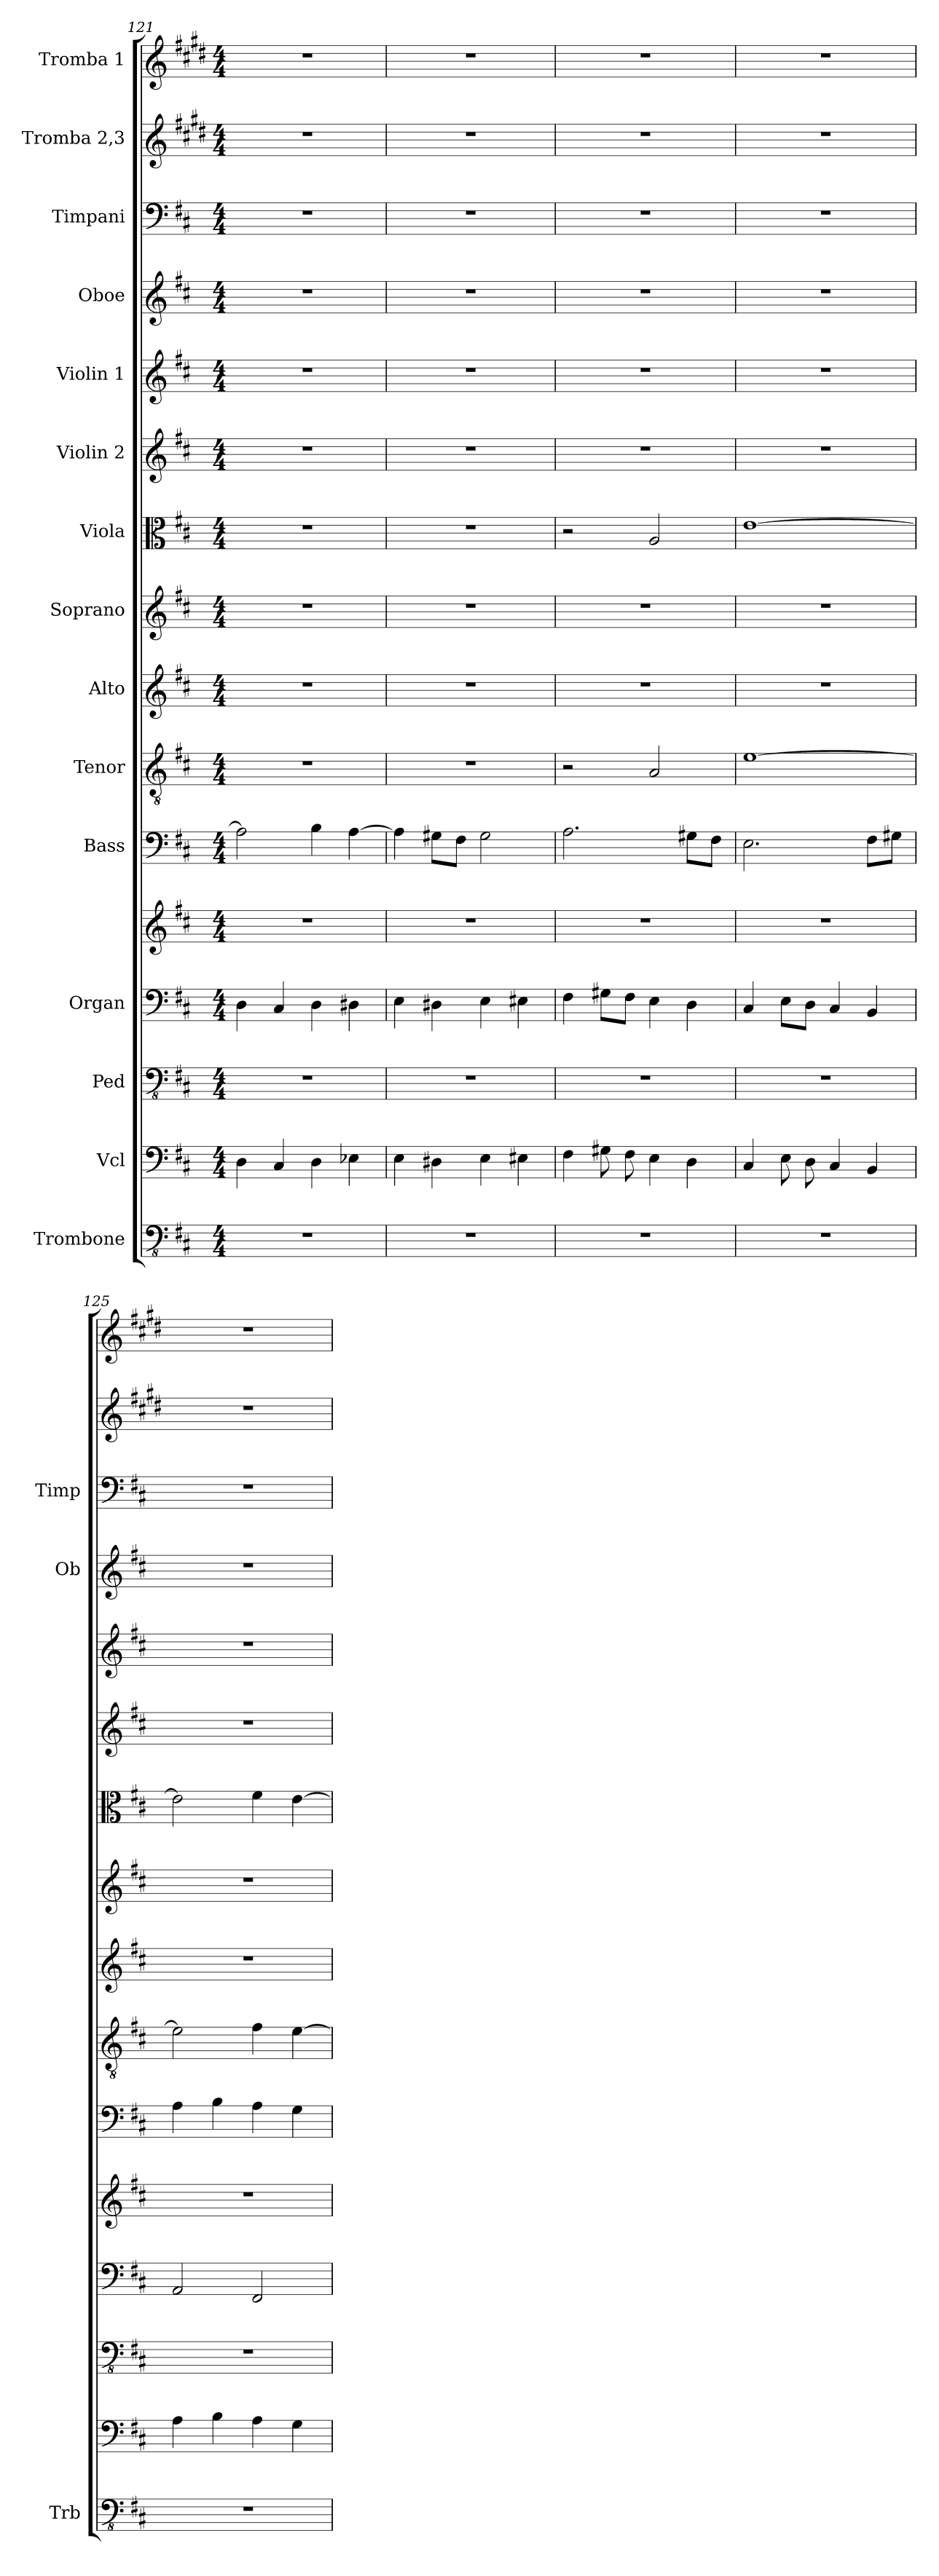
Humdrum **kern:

**kern	**kern	**kern	**kern	**kern	**kern	**kern	**kern	**kern	**kern	**kern	**kern	**kern	**kern	**kern	**kern
*part15	*part14	*part13	*part12	*part12	*part11	*part10	*part9	*part8	*part7	*part6	*part5	*part4	*part3	*part2	*part1
*staff16	*staff15	*staff14	*staff13	*staff12	*staff11	*staff10	*staff9	*staff8	*staff7	*staff6	*staff5	*staff4	*staff3	*staff2	*staff1
*I"Trombone	*I"Vcl	*I"Ped	*I"Organ	*	*I"Bass	*I"Tenor	*I"Alto	*I"Soprano	*I"Viola	*I"Violin 2	*I"Violin 1	*I"Oboe	*I"Timpani	*I"Tromba 2,3	*I"Tromba 1
*I'Trb	*	*	*	*	*	*	*	*	*	*	*	*I'Ob	*I'Timp	*	*
*clefFv4	*clefF4	*clefFv4	*clefF4	*clefG2	*clefF4	*clefGv2	*clefG2	*clefG2	*clefC3	*clefG2	*clefG2	*clefG2	*clefF4	*clefG2	*clefG2
*	*	*	*	*	*	*	*	*	*	*	*	*	*	*ITrd1c2	*ITrd1c2
*k[f#c#]	*k[f#c#]	*k[f#c#]	*k[f#c#]	*k[f#c#]	*k[f#c#]	*k[f#c#]	*k[f#c#]	*k[f#c#]	*k[f#c#]	*k[f#c#]	*k[f#c#]	*k[f#c#]	*k[f#c#]	*k[f#c#]	*k[f#c#]
*M4/4	*M4/4	*M4/4	*M4/4	*M4/4	*M4/4	*M4/4	*M4/4	*M4/4	*M4/4	*M4/4	*M4/4	*M4/4	*M4/4	*M4/4	*M4/4
=121	=121	=121	=121	=121	=121	=121	=121	=121	=121	=121	=121	=121	=121	=121	=121
1r	4D\	1r	4D\	1r	2A\]	1r	1r	1r	1r	1r	1r	1r	1r	1r	1r
.	4C#/	.	4C#/	.	.	.	.	.	.	.	.	.	.	.	.
.	4D\	.	4D\	.	4B\	.	.	.	.	.	.	.	.	.	.
.	4E-X\	.	4D#X\	.	[4A\	.	.	.	.	.	.	.	.	.	.
=122	=122	=122	=122	=122	=122	=122	=122	=122	=122	=122	=122	=122	=122	=122	=122
1r	4E\	1r	4E\	1r	4A\]	1r	1r	1r	1r	1r	1r	1r	1r	1r	1r
.	4D#X\	.	4D#X\	.	8G#X\L	.	.	.	.	.	.	.	.	.	.
.	.	.	.	.	8F#\J	.	.	.	.	.	.	.	.	.	.
.	4E\	.	4E\	.	2G#\	.	.	.	.	.	.	.	.	.	.
.	4E#X\	.	4E#X\	.	.	.	.	.	.	.	.	.	.	.	.
=123	=123	=123	=123	=123	=123	=123	=123	=123	=123	=123	=123	=123	=123	=123	=123
1r	4F#\	1r	4F#\	1r	2.A\	2r	1r	1r	2r	1r	1r	1r	1r	1r	1r
.	8G#X\	.	8G#X\L	.	.	.	.	.	.	.	.	.	.	.	.
.	8F#\	.	8F#\J	.	.	.	.	.	.	.	.	.	.	.	.
.	4E\	.	4E\	.	.	2A/	.	.	2A/	.	.	.	.	.	.
.	4D\	.	4D\	.	8G#X\L	.	.	.	.	.	.	.	.	.	.
.	.	.	.	.	8F#\J	.	.	.	.	.	.	.	.	.	.
=124	=124	=124	=124	=124	=124	=124	=124	=124	=124	=124	=124	=124	=124	=124	=124
1r	4C#/	1r	4C#/	1r	2.E\	[1e	1r	1r	[1e	1r	1r	1r	1r	1r	1r
.	8E\	.	8E\L	.	.	.	.	.	.	.	.	.	.	.	.
.	8D\	.	8D\J	.	.	.	.	.	.	.	.	.	.	.	.
.	4C#/	.	4C#/	.	.	.	.	.	.	.	.	.	.	.	.
.	4BB/	.	4BB/	.	8F#\L	.	.	.	.	.	.	.	.	.	.
.	.	.	.	.	8G#X\J	.	.	.	.	.	.	.	.	.	.
=125	=125	=125	=125	=125	=125	=125	=125	=125	=125	=125	=125	=125	=125	=125	=125
1r	4A\	1r	2AA/	1r	4A\	2e\]	1r	1r	2e\]	1r	1r	1r	1r	1r	1r
.	4B\	.	.	.	4B\	.	.	.	.	.	.	.	.	.	.
.	4A\	.	2FF#/	.	4A\	4f#\	.	.	4f#\	.	.	.	.	.	.
.	4G\	.	.	.	4G\	[4e\	.	.	[4e\	.	.	.	.	.	.
=	=	=	=	=	=	=	=	=	=	=	=	=	=	=	=
*-	*-	*-	*-	*-	*-	*-	*-	*-	*-	*-	*-	*-	*-	*-	*-
